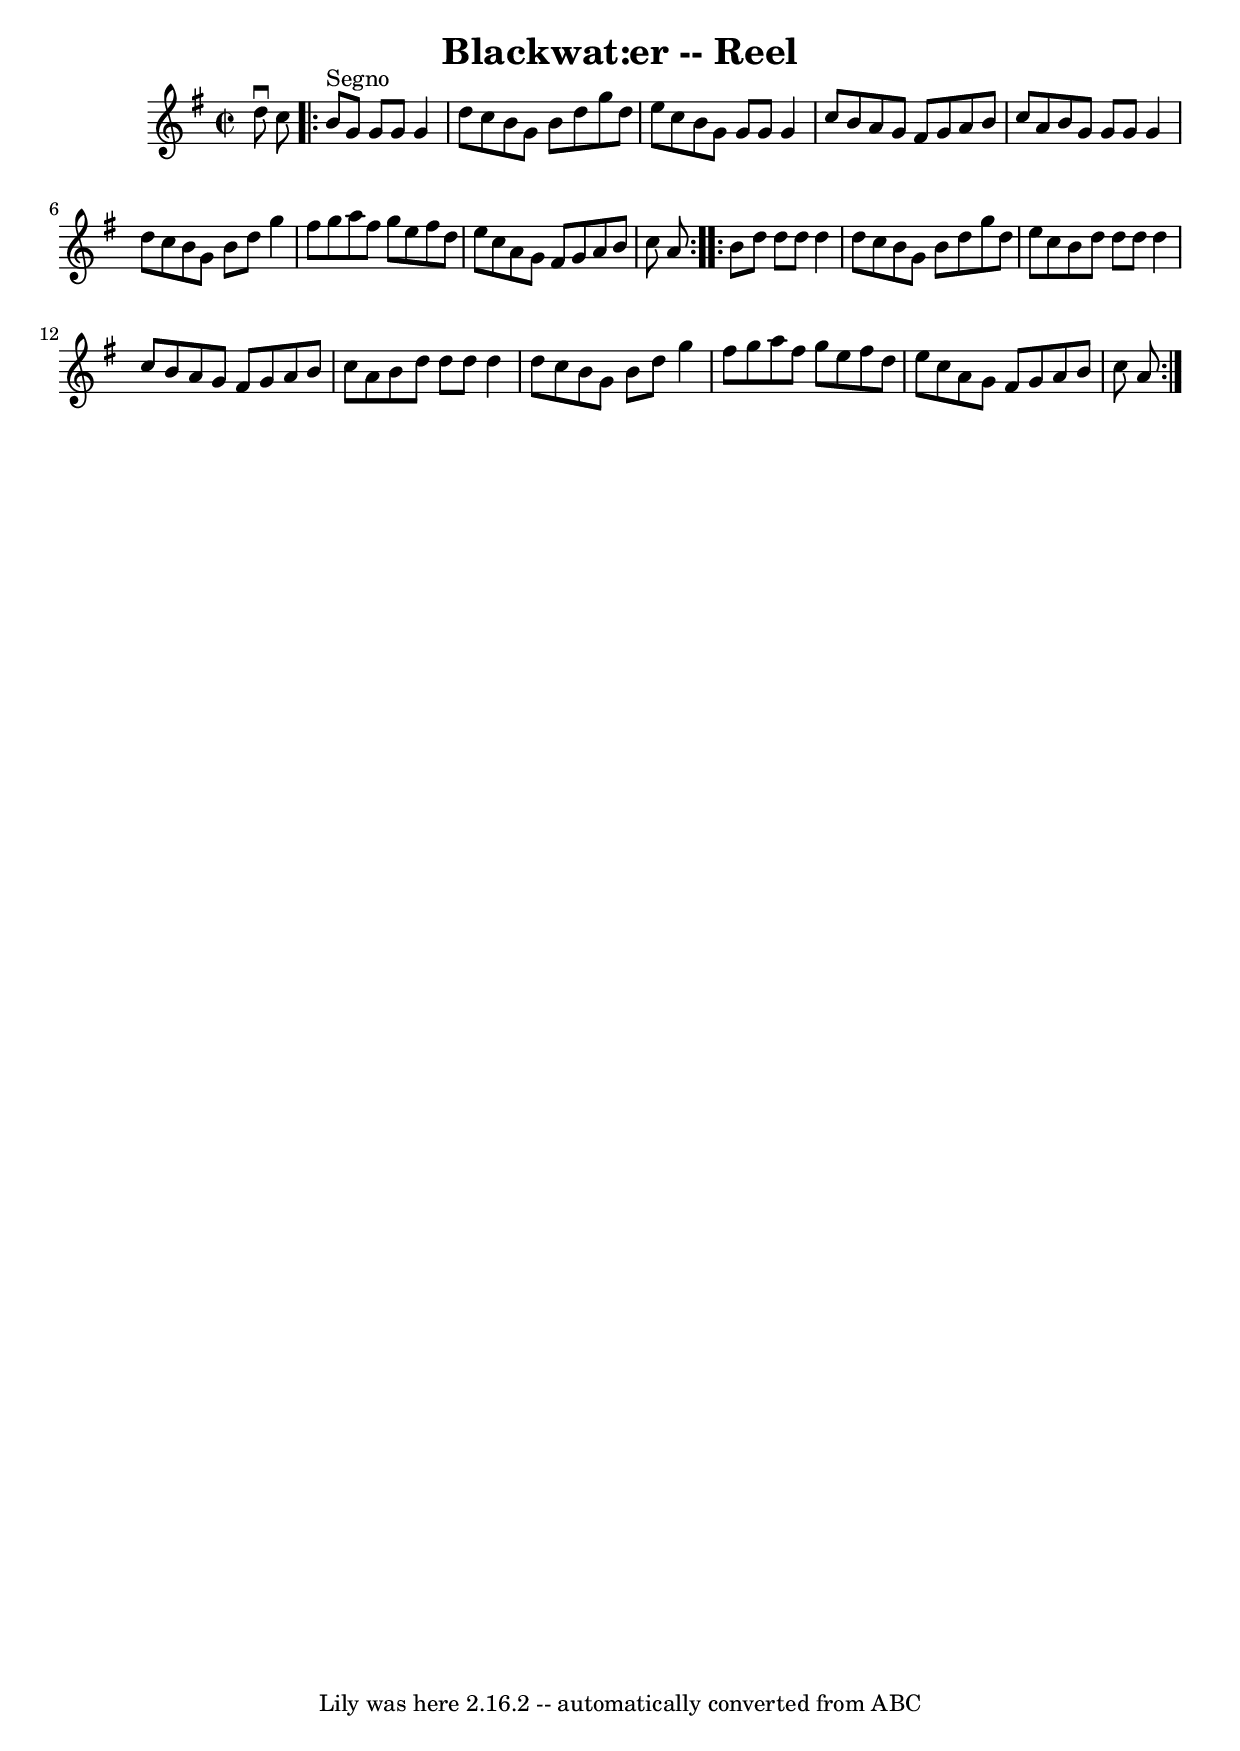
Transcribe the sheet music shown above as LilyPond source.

\version "2.16.2"
\include "Mammoth.ily"
\header {
  %% book = "Ryan's Mammoth Collection"
  crossRefNumber = "1"
  footnotes = ""
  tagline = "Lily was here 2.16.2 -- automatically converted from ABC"
  title = "Blackwat:er -- Reel"

}
voicedefault =  {


  \override Staff.TimeSignature #'style = #'C
  \time 2/2 
  \key g \major
  d''8^\downbow c''8    
  \repeat volta 2 {
    b'8^"Segno" g'8 g'8 g'8 g'4 d''8 c''8  |
    b'8 g'8    
    b'8 d''8 g''8 d''8 e''8 c''8  |
    b'8 g'8 g'8    
    g'8 g'4 c''8 b'8  |
    a'8 g'8 fis'8 g'8 a'8 b'8  
    c''8 a'8  |
    b'8 g'8 g'8 g'8 g'4 d''8 c''8   |
    b'8 g'8 b'8 d''8 g''4 fis''8 g''8  |
    a''8 
    fis''8 g''8 e''8 fis''8 d''8 e''8 c''8  |
    a'8    
    g'8 fis'8 g'8 a'8 b'8 c''8 a'8  
  } 
  \repeat volta 2 {
    b'8   
    d''8 d''8 d''8 d''4 d''8 c''8  |
    b'8 g'8 b'8    
    d''8 g''8 d''8 e''8 c''8  |
    b'8 d''8 d''8 d''8    
    d''4 c''8 b'8  |
    a'8 g'8 fis'8 g'8 a'8 b'8    
    c''8 a'8  |
    b'8 d''8 d''8 d''8 d''4 d''8 c''8   |
    b'8 g'8 b'8 d''8 g''4 fis''8 g''8  |
    a''8 
    fis''8 g''8 e''8 fis''8 d''8 e''8 c''8  |
    a'8    
    g'8 fis'8 g'8 a'8 b'8 c''8 a'8    
  }   

}

\score{
  <<

    \context Staff="default"
    {
      \voicedefault 
      
    }

  >>
  \layout {
    
  }
  \midi {
  }

}
